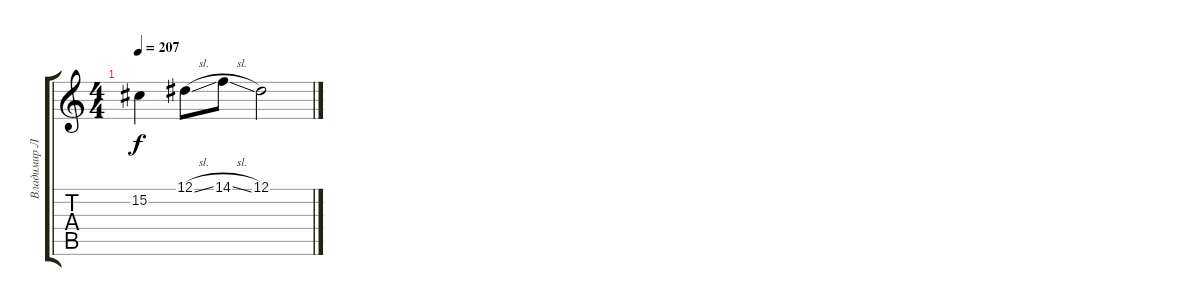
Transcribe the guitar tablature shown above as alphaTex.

\track ("Владимир Лазерсон/Доп. Гитары" "Владимир Л") {instrument bagpipe}
\staff {score tabs}
\tuning (Eb4 Bb3 Gb3 Db3 Ab2 Eb2) {hide}
\ts (4 4)
\tempo 207
\clef g2
\ks c
15.2.4{dy f} 12.1{sl}.8 14.1{sl}.8 12.1.2
